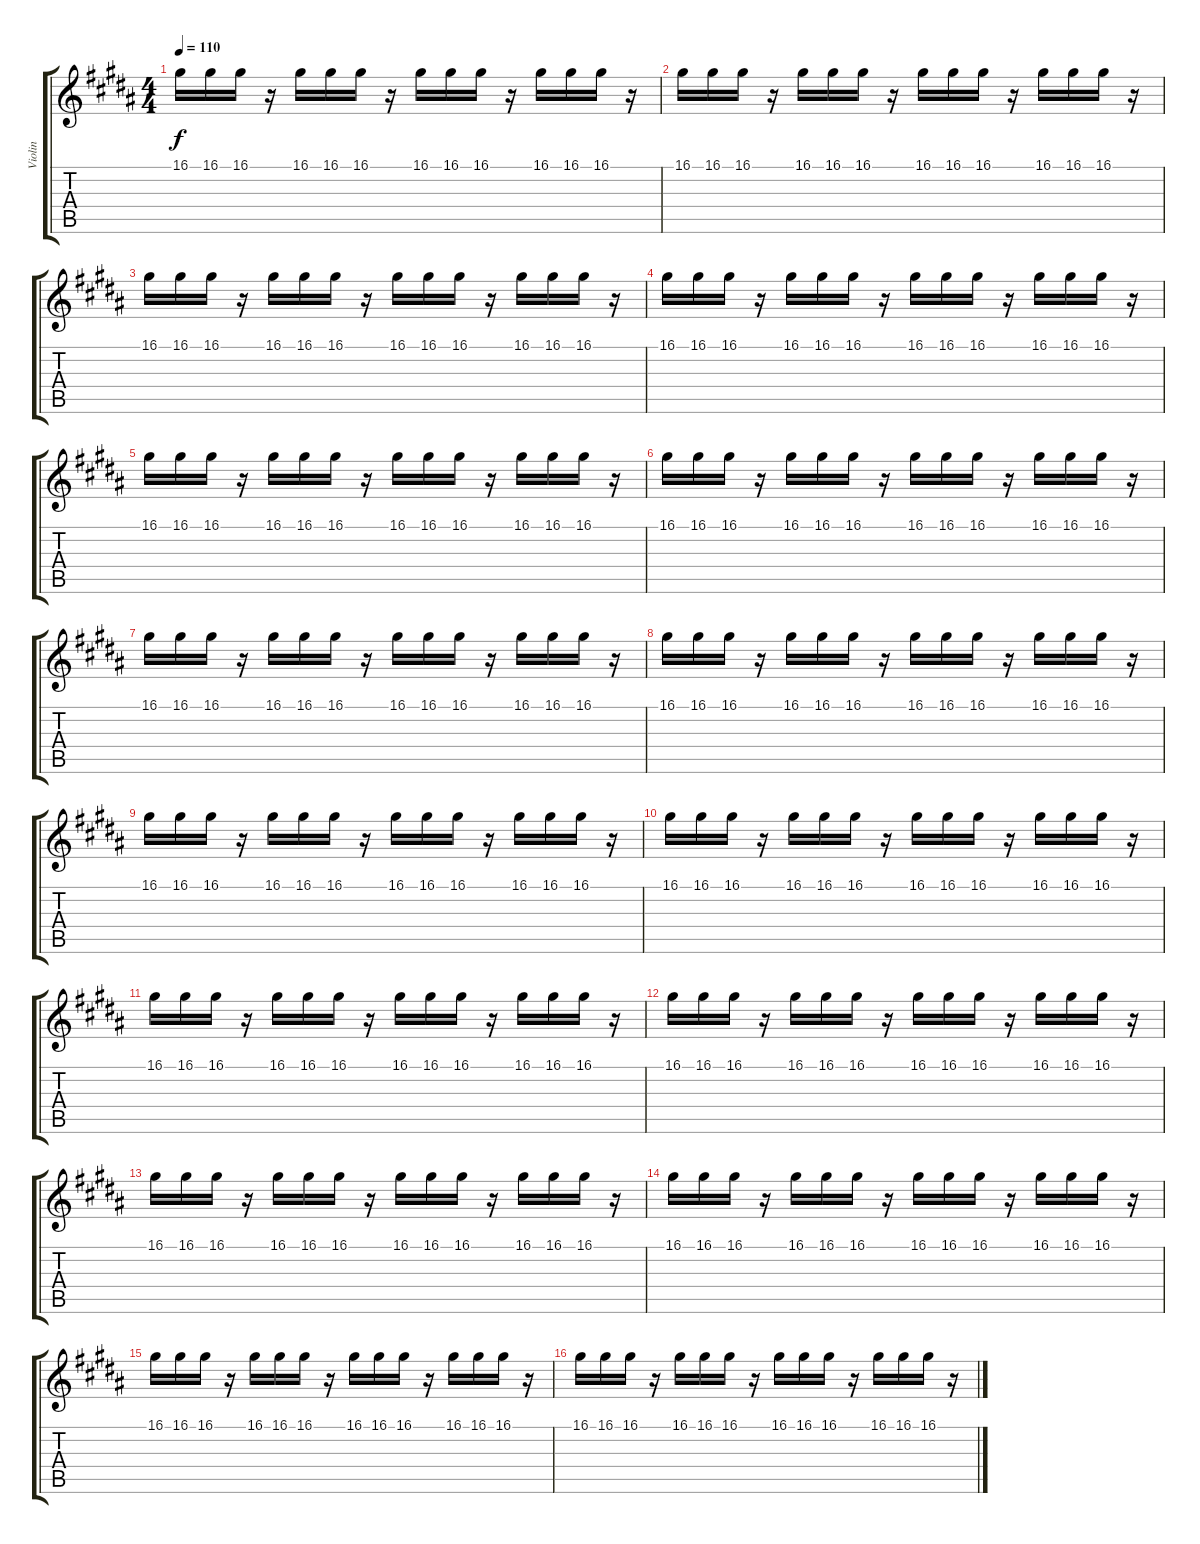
\track ("Violin" "Violin") {instrument violin}
\staff {score tabs}
\tuning (E4 B3 G3 D3 A2 E2) {hide}
\ts (4 4)
\section ("" "")
\tempo 110
\clef g2
\ks b
16.1.16{dy f} 16.1.16 16.1.16 r.16 16.1.16 16.1.16 16.1.16 r.16 16.1.16 16.1.16 16.1.16 r.16 16.1.16 16.1.16 16.1.16 r.16 |
16.1.16 16.1.16 16.1.16 r.16 16.1.16 16.1.16 16.1.16 r.16 16.1.16 16.1.16 16.1.16 r.16 16.1.16 16.1.16 16.1.16 r.16 |
16.1.16 16.1.16 16.1.16 r.16 16.1.16 16.1.16 16.1.16 r.16 16.1.16 16.1.16 16.1.16 r.16 16.1.16 16.1.16 16.1.16 r.16 |
16.1.16 16.1.16 16.1.16 r.16 16.1.16 16.1.16 16.1.16 r.16 16.1.16 16.1.16 16.1.16 r.16 16.1.16 16.1.16 16.1.16 r.16 |
16.1.16 16.1.16 16.1.16 r.16 16.1.16 16.1.16 16.1.16 r.16 16.1.16 16.1.16 16.1.16 r.16 16.1.16 16.1.16 16.1.16 r.16 |
16.1.16 16.1.16 16.1.16 r.16 16.1.16 16.1.16 16.1.16 r.16 16.1.16 16.1.16 16.1.16 r.16 16.1.16 16.1.16 16.1.16 r.16 |
16.1.16 16.1.16 16.1.16 r.16 16.1.16 16.1.16 16.1.16 r.16 16.1.16 16.1.16 16.1.16 r.16 16.1.16 16.1.16 16.1.16 r.16 |
16.1.16 16.1.16 16.1.16 r.16 16.1.16 16.1.16 16.1.16 r.16 16.1.16 16.1.16 16.1.16 r.16 16.1.16 16.1.16 16.1.16 r.16 |
16.1.16 16.1.16 16.1.16 r.16 16.1.16 16.1.16 16.1.16 r.16 16.1.16 16.1.16 16.1.16 r.16 16.1.16 16.1.16 16.1.16 r.16 |
16.1.16 16.1.16 16.1.16 r.16 16.1.16 16.1.16 16.1.16 r.16 16.1.16 16.1.16 16.1.16 r.16 16.1.16 16.1.16 16.1.16 r.16 |
16.1.16 16.1.16 16.1.16 r.16 16.1.16 16.1.16 16.1.16 r.16 16.1.16 16.1.16 16.1.16 r.16 16.1.16 16.1.16 16.1.16 r.16 |
16.1.16 16.1.16 16.1.16 r.16 16.1.16 16.1.16 16.1.16 r.16 16.1.16 16.1.16 16.1.16 r.16 16.1.16 16.1.16 16.1.16 r.16 |
16.1.16 16.1.16 16.1.16 r.16 16.1.16 16.1.16 16.1.16 r.16 16.1.16 16.1.16 16.1.16 r.16 16.1.16 16.1.16 16.1.16 r.16 |
16.1.16 16.1.16 16.1.16 r.16 16.1.16 16.1.16 16.1.16 r.16 16.1.16 16.1.16 16.1.16 r.16 16.1.16 16.1.16 16.1.16 r.16 |
16.1.16 16.1.16 16.1.16 r.16 16.1.16 16.1.16 16.1.16 r.16 16.1.16 16.1.16 16.1.16 r.16 16.1.16 16.1.16 16.1.16 r.16 |
16.1.16 16.1.16 16.1.16 r.16 16.1.16 16.1.16 16.1.16 r.16 16.1.16 16.1.16 16.1.16 r.16 16.1.16 16.1.16 16.1.16 r.16
